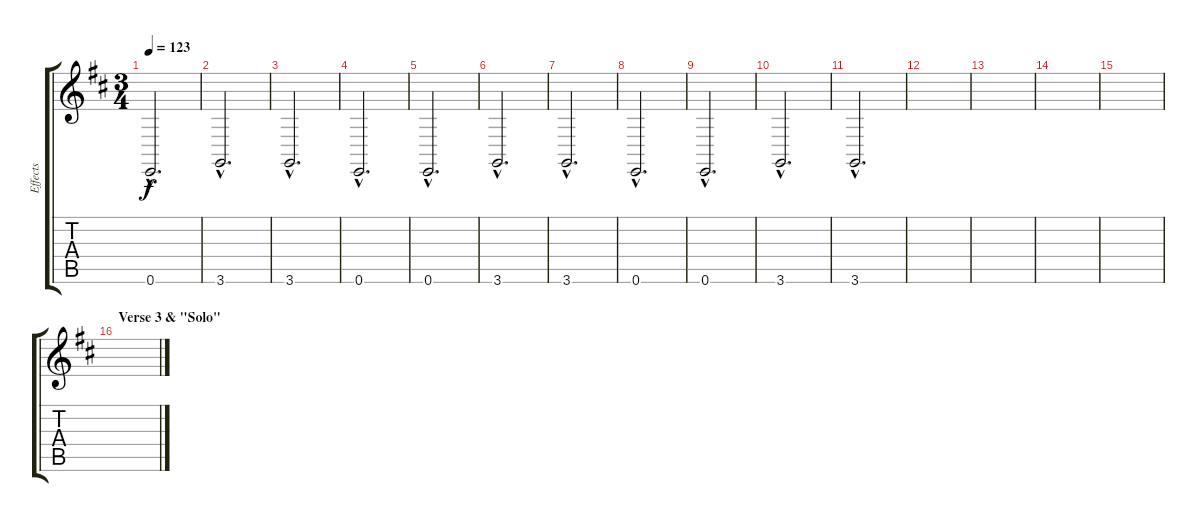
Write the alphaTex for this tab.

\track ("Effects" "Effects") {instrument lead2sawtooth}
\staff {score tabs}
\tuning (E4 B3 G3 D3 A2 E2) {hide}
\ts (3 4)
\tempo 123
\clef g2
\ks d
0.6{hac}.2{d dy f} |
3.6{hac}.2{d} |
3.6{hac}.2{d} |
\section ("" "")
0.6{hac}.2{d} |
0.6{hac}.2{d} |
3.6{hac}.2{d} |
3.6{hac}.2{d} |
\section ("" "")
0.6{hac}.2{d} |
0.6{hac}.2{d} |
3.6{hac}.2{d} |
3.6{hac}.2{d} |
\section ("" "")
|
|
|
|
\section ("" "Verse 3 & \"Solo\"")
